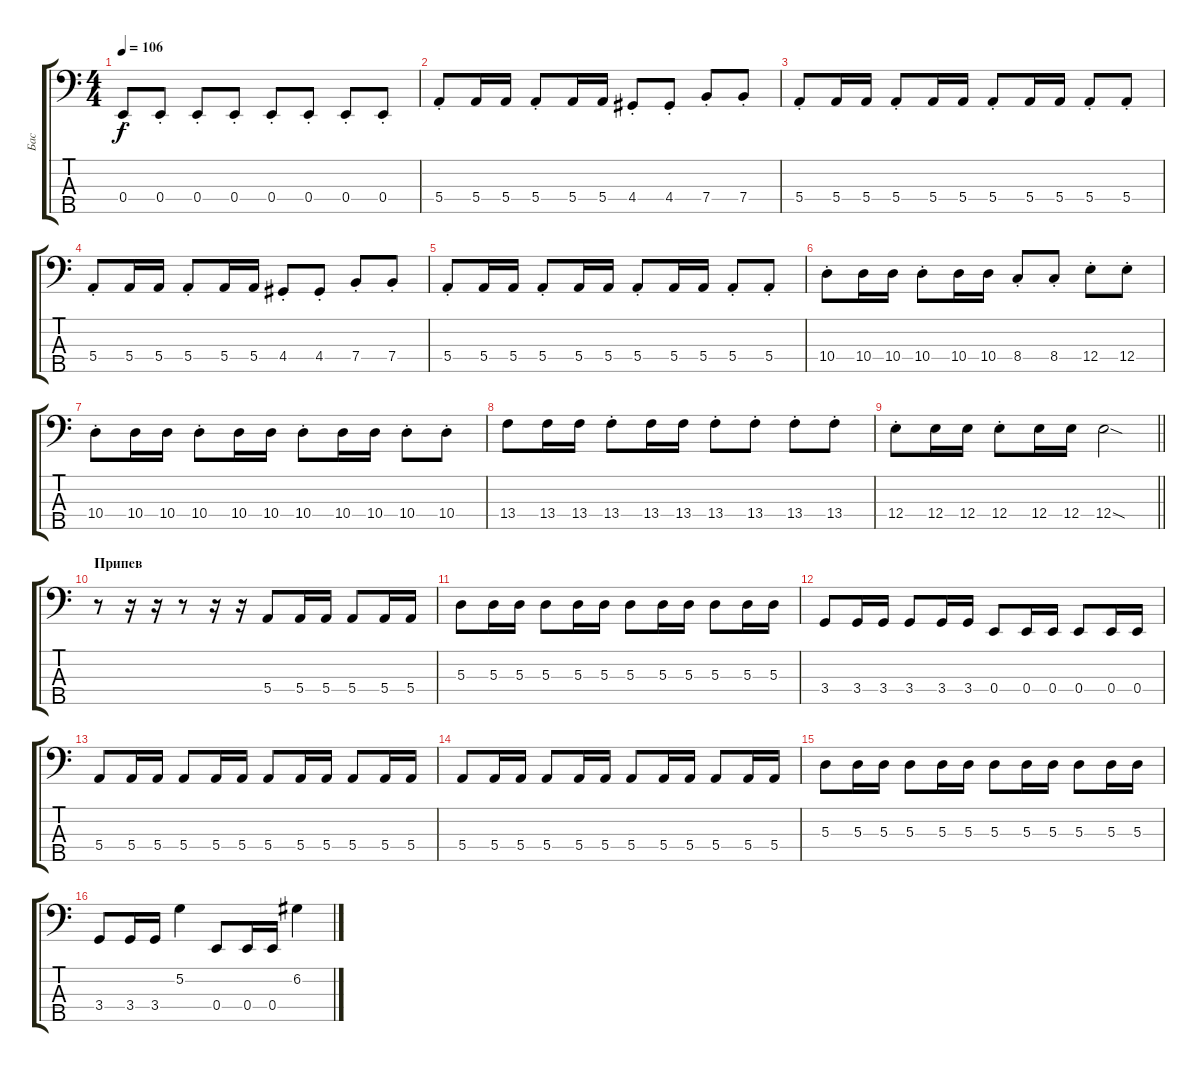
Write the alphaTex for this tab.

\track ("Бас" "Бас") {instrument electricbassfinger}
\staff {score tabs}
\tuning (G2 D2 A1 E1 B0) {hide}
\ts (4 4)
\tempo 106
\clef f4
\ks c
0.4{st}.8{dy f} 0.4{st}.8 0.4{st}.8 0.4{st}.8 0.4{st}.8 0.4{st}.8 0.4{st}.8 0.4{st}.8 |
5.4{st}.8 5.4.16 5.4.16 5.4{st}.8 5.4.16 5.4.16 4.4{st}.8 4.4{st}.8 7.4{st}.8 7.4{st}.8 |
5.4{st}.8 5.4.16 5.4.16 5.4{st}.8 5.4.16 5.4.16 5.4{st}.8 5.4.16 5.4.16 5.4{st}.8 5.4{st}.8 |
5.4{st}.8 5.4.16 5.4.16 5.4{st}.8 5.4.16 5.4.16 4.4{st}.8 4.4{st}.8 7.4{st}.8 7.4{st}.8 |
5.4{st}.8 5.4.16 5.4.16 5.4{st}.8 5.4.16 5.4.16 5.4{st}.8 5.4.16 5.4.16 5.4{st}.8 5.4{st}.8 |
10.4{st}.8 10.4.16 10.4.16 10.4{st}.8 10.4.16 10.4.16 8.4{st}.8 8.4{st}.8 12.4{st}.8 12.4{st}.8 |
10.4{st}.8 10.4.16 10.4.16 10.4{st}.8 10.4.16 10.4.16 10.4{st}.8 10.4.16 10.4.16 10.4{st}.8 10.4{st}.8 |
13.4.8 13.4.16 13.4.16 13.4{st}.8 13.4.16 13.4.16 13.4{st}.8 13.4{st}.8 13.4{st}.8 13.4{st}.8 |
\barLineRight lightlight
12.4{st}.8 12.4.16 12.4.16 12.4{st}.8 12.4.16 12.4.16 12.4{sod}.2 |
\section ("" "Припев")
r.8 r.16 r.16 r.8 r.16 r.16 5.4.8 5.4.16 5.4.16 5.4.8 5.4.16 5.4.16 |
5.3.8 5.3.16 5.3.16 5.3.8 5.3.16 5.3.16 5.3.8 5.3.16 5.3.16 5.3.8 5.3.16 5.3.16 |
3.4.8 3.4.16 3.4.16 3.4.8 3.4.16 3.4.16 0.4.8 0.4.16 0.4.16 0.4.8 0.4.16 0.4.16 |
5.4.8 5.4.16 5.4.16 5.4.8 5.4.16 5.4.16 5.4.8 5.4.16 5.4.16 5.4.8 5.4.16 5.4.16 |
5.4.8 5.4.16 5.4.16 5.4.8 5.4.16 5.4.16 5.4.8 5.4.16 5.4.16 5.4.8 5.4.16 5.4.16 |
5.3.8 5.3.16 5.3.16 5.3.8 5.3.16 5.3.16 5.3.8 5.3.16 5.3.16 5.3.8 5.3.16 5.3.16 |
3.4.8 3.4.16 3.4.16 5.2.4 0.4.8 0.4.16 0.4.16 6.2.4
